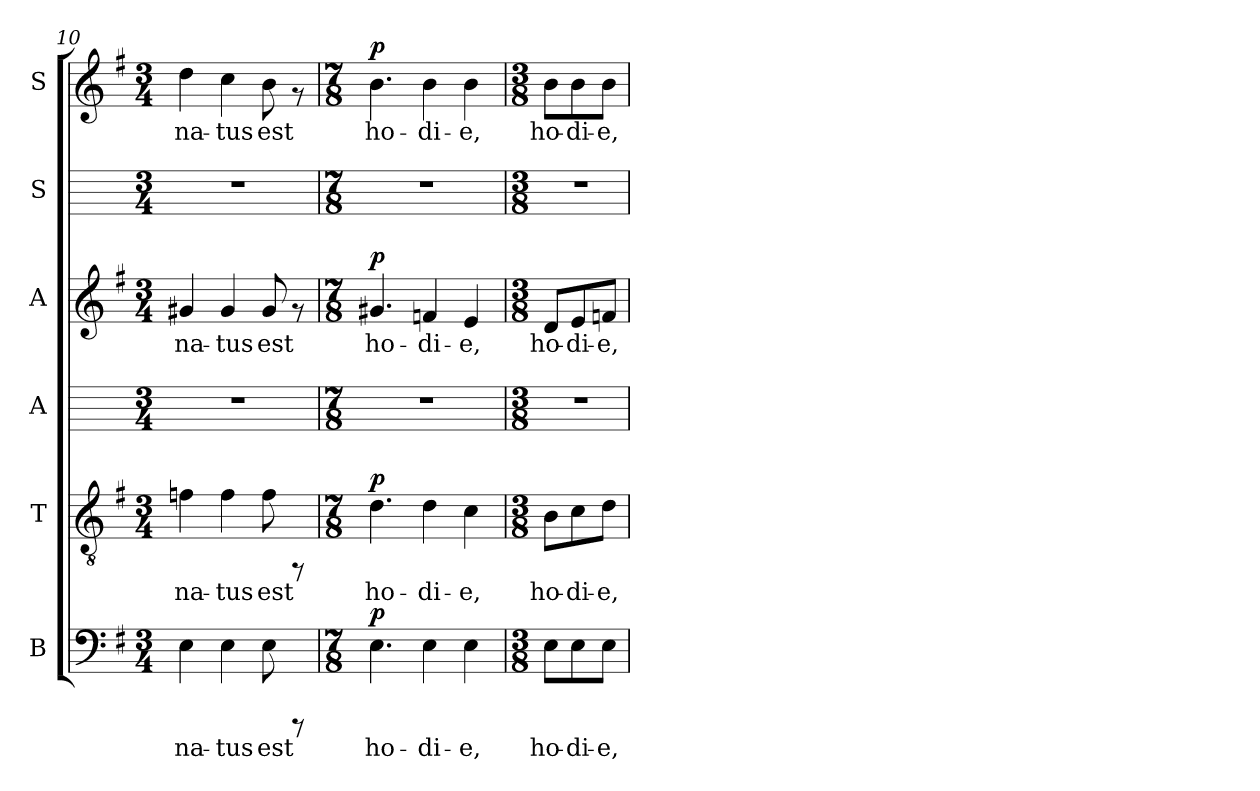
**kern	**text	**dynam	**kern	**text	**dynam	**kern	**kern	**text	**dynam	**kern	**kern	**text	**dynam
*part6	*part6	*part6	*part5	*part5	*part5	*part4	*part3	*part3	*part3	*part2	*part1	*part1	*part1
*staff6	*staff6	*staff6	*staff5	*staff5	*staff5	*staff4	*staff3	*staff3	*staff3	*staff2	*staff1	*staff1	*staff1
*I"B	*	*	*I"T	*	*	*I"A	*I"A	*	*	*I"S	*I"S	*	*
*I'B	*	*	*I'T	*	*	*I'A	*I'A	*	*	*I'S	*I'S	*	*
*clefF4	*	*	*clefGv2	*	*	*	*clefG2	*	*	*	*clefG2	*	*
*k[f#]	*	*	*k[f#]	*	*	*k[]	*k[f#]	*	*	*k[]	*k[f#]	*	*
*G:	*	*	*G:	*	*	*C:	*G:	*	*	*C:	*G:	*	*
*M3/4	*	*	*M3/4	*	*	*M3/4	*M3/4	*	*	*M3/4	*M3/4	*	*
=10	=10	=10	=10	=10	=10	=10	=10	=10	=10	=10	=10	=10	=10
!	!LO:LY:b:cj	!	!	!LO:LY:b:cj	!	!	!	!LO:LY:b:cj	!	!	!	!LO:LY:b:cj	!
4E\	na-	.	4fn\	na-	.	2.r	4g#X/	na-	.	2.r	4dd\	na-	.
!	!LO:LY:b:cj	!	!	!LO:LY:b:cj	!	!	!	!LO:LY:b:cj	!	!	!	!LO:LY:b:cj	!
4E\	-tus	.	4f\	-tus	.	.	4g#/	-tus	.	.	4cc\	-tus	.
!	!LO:LY:b:cj	!	!	!LO:LY:b:cj	!	!	!	!LO:LY:b:cj	!	!	!	!LO:LY:b:cj	!
8E\	est	.	8f\	est	.	.	8g#/	est	.	.	8b\	est	.
8rCCC	.	.	8rFF	.	.	.	8rf	.	.	.	8rf	.	.
=11	=11	=11	=11	=11	=11	=11	=11	=11	=11	=11	=11	=11	=11
*M7/8	*	*	*M7/8	*	*	*M7/8	*M7/8	*	*	*M7/8	*M7/8	*	*
!	!LO:LY:b:cj	!LO:DY:b	!	!LO:LY:b:cj	!LO:DY:b	!	!	!LO:LY:b:cj	!LO:DY:b	!	!	!LO:LY:b:cj	!LO:DY:b
4.E\	ho-	p	4.d\	ho-	p	2..r	4.g#X/	ho-	p	2..r	4.b\	ho-	p
!	!LO:LY:b:cj	!	!	!LO:LY:b:cj	!	!	!	!LO:LY:b:cj	!	!	!	!LO:LY:b:cj	!
4E\	-di-	.	4d\	-di-	.	.	4fn/	-di-	.	.	4b\	-di-	.
!	!LO:LY:b:cj	!	!	!LO:LY:b:cj	!	!	!	!LO:LY:b:cj	!	!	!	!LO:LY:b:cj	!
4E\	-e,	.	4c\	-e,	.	.	4e/	-e,	.	.	4b\	-e,	.
=12	=12	=12	=12	=12	=12	=12	=12	=12	=12	=12	=12	=12	=12
*M3/8	*	*	*M3/8	*	*	*M3/8	*M3/8	*	*	*M3/8	*M3/8	*	*
!	!LO:LY:b:cj	!	!	!LO:LY:b:cj	!	!	!	!LO:LY:b:cj	!	!	!	!LO:LY:b:cj	!
8E\L	ho-	.	8B\L	ho-	.	4.r	8d/L	ho-	.	4.r	8b\L	ho-	.
!	!LO:LY:b:cj	!	!	!LO:LY:b:cj	!	!	!	!LO:LY:b:cj	!	!	!	!LO:LY:b:cj	!
8E\	-di-	.	8c\	-di-	.	.	8e/	-di-	.	.	8b\	-di-	.
!	!LO:LY:b:cj	!	!	!LO:LY:b:cj	!	!	!	!LO:LY:b:cj	!	!	!	!LO:LY:b:cj	!
8E\J	-e,	.	8d\J	-e,	.	.	8fn/J	-e,	.	.	8b\J	-e,	.
=	=	=	=	=	=	=	=	=	=	=	=	=	=
*-	*-	*-	*-	*-	*-	*-	*-	*-	*-	*-	*-	*-	*-
